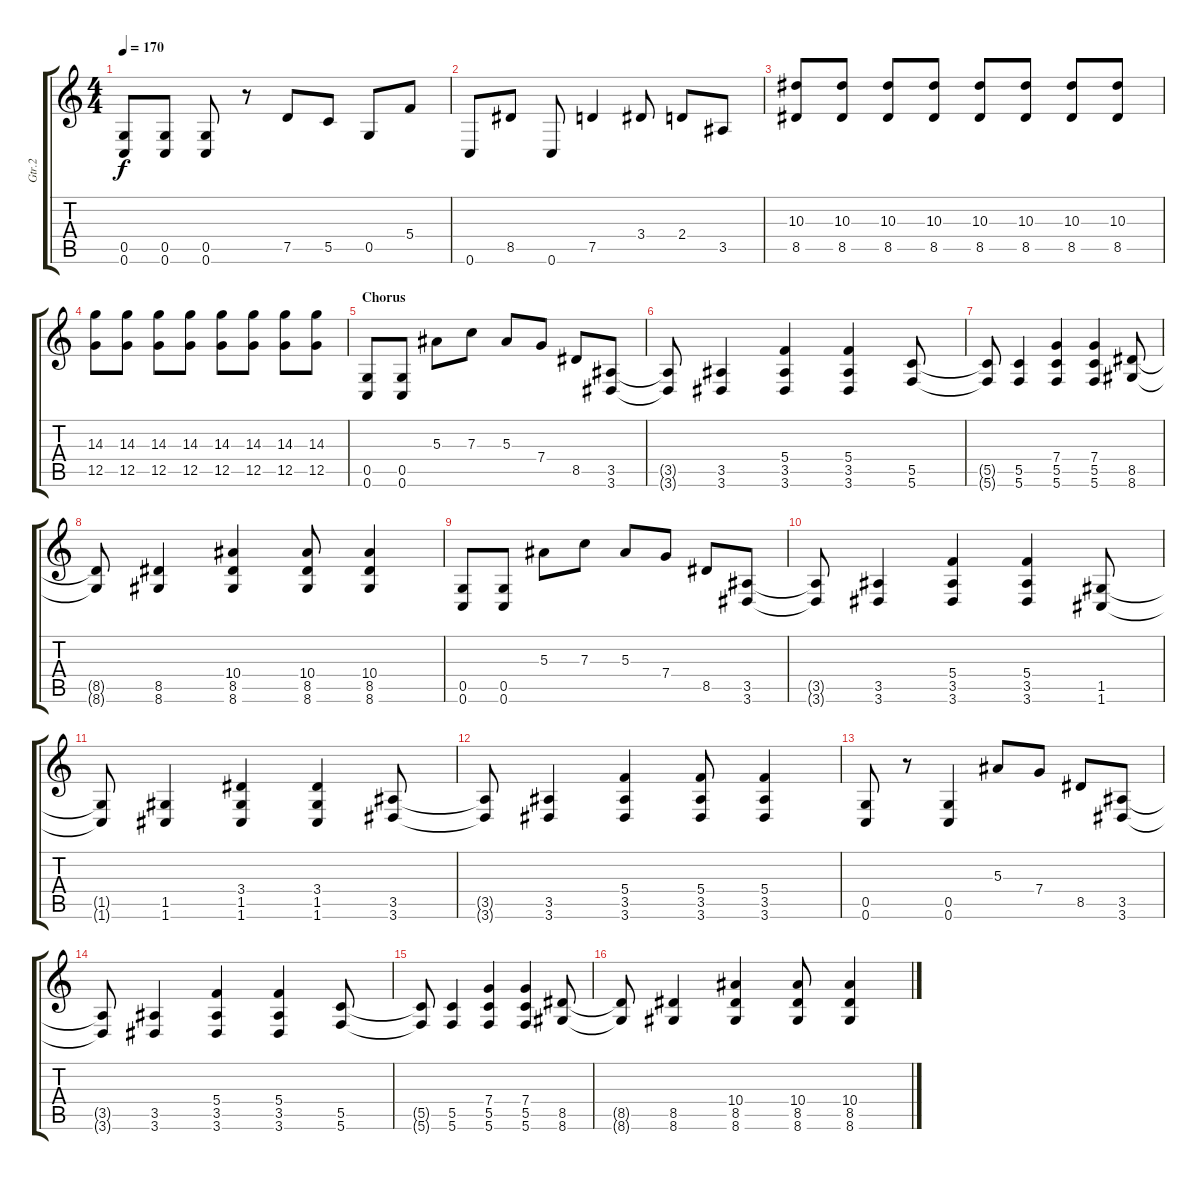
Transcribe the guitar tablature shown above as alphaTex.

\track ("Gtr.2" "Gtr.2") {instrument distortionguitar}
\staff {score tabs}
\tuning (D4 A3 F3 C3 G2 C2) {hide}
\ts (4 4)
\tempo 170
\clef g2
\ks c
(0.5 0.6).8{dy f} (0.5 0.6).8 (0.5 0.6).8 r.8 7.5.8 5.5.8 0.5.8 5.4.8 |
0.6.8 8.5.8 0.6.8 7.5.4 3.4.8 2.4.8 3.5.8 |
(10.3 8.5).8 (10.3 8.5).8 (10.3 8.5).8 (10.3 8.5).8 (10.3 8.5).8 (10.3 8.5).8 (10.3 8.5).8 (10.3 8.5).8 |
(14.3 12.5).8 (14.3 12.5).8 (14.3 12.5).8 (14.3 12.5).8 (14.3 12.5).8 (14.3 12.5).8 (14.3 12.5).8 (14.3 12.5).8 |
\section ("" "Chorus")
(0.5 0.6).8 (0.5 0.6).8 5.3.8 7.3.8 5.3.8 7.4.8 8.5.8 (3.5 3.6).8 |
(3.5{t} 3.6{t}).8 (3.5 3.6).4 (5.4 3.5 3.6).4 (5.4 3.5 3.6).4 (5.5 5.6).8 |
(5.5{t} 5.6{t}).8 (5.5 5.6).4 (7.4 5.5 5.6).4 (7.4 5.5 5.6).4 (8.5 8.6).8 |
(8.5{t} 8.6{t}).8 (8.5 8.6).4 (10.4 8.5 8.6).4 (10.4 8.5 8.6).8 (10.4 8.5 8.6).4 |
(0.5 0.6).8 (0.5 0.6).8 5.3.8 7.3.8 5.3.8 7.4.8 8.5.8 (3.5 3.6).8 |
(3.5{t} 3.6{t}).8 (3.5 3.6).4 (5.4 3.5 3.6).4 (5.4 3.5 3.6).4 (1.5 1.6).8 |
(1.5{t} 1.6{t}).8 (1.5 1.6).4 (3.4 1.5 1.6).4 (3.4 1.5 1.6).4 (3.5 3.6).8 |
(3.5{t} 3.6{t}).8 (3.5 3.6).4 (5.4 3.5 3.6).4 (5.4 3.5 3.6).8 (5.4 3.5 3.6).4 |
(0.5 0.6).8 r.8 (0.5 0.6).4 5.3.8 7.4.8 8.5.8 (3.5 3.6).8 |
(3.5{t} 3.6{t}).8 (3.5 3.6).4 (5.4 3.5 3.6).4 (5.4 3.5 3.6).4 (5.5 5.6).8 |
(5.5{t} 5.6{t}).8 (5.5 5.6).4 (7.4 5.5 5.6).4 (7.4 5.5 5.6).4 (8.5 8.6).8 |
(8.5{t} 8.6{t}).8 (8.5 8.6).4 (10.4 8.5 8.6).4 (10.4 8.5 8.6).8 (10.4 8.5 8.6).4
